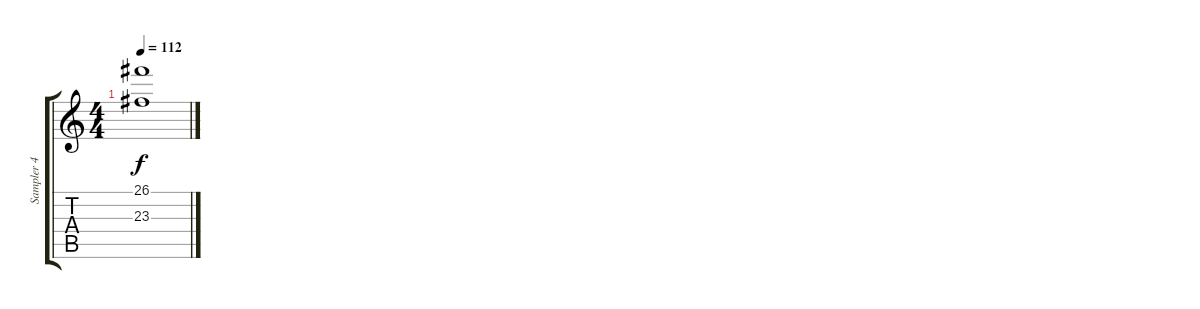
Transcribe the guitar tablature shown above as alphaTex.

\track ("Sampler 4" "Sampler 4") {instrument pad2warm}
\staff {score tabs}
\tuning (E4 B3 G3 D3 A2 E2) {hide}
\ts (4 4)
\tempo 112
\clef g2
\ks c
(26.1{t} 23.3{t}).1{dy f}
